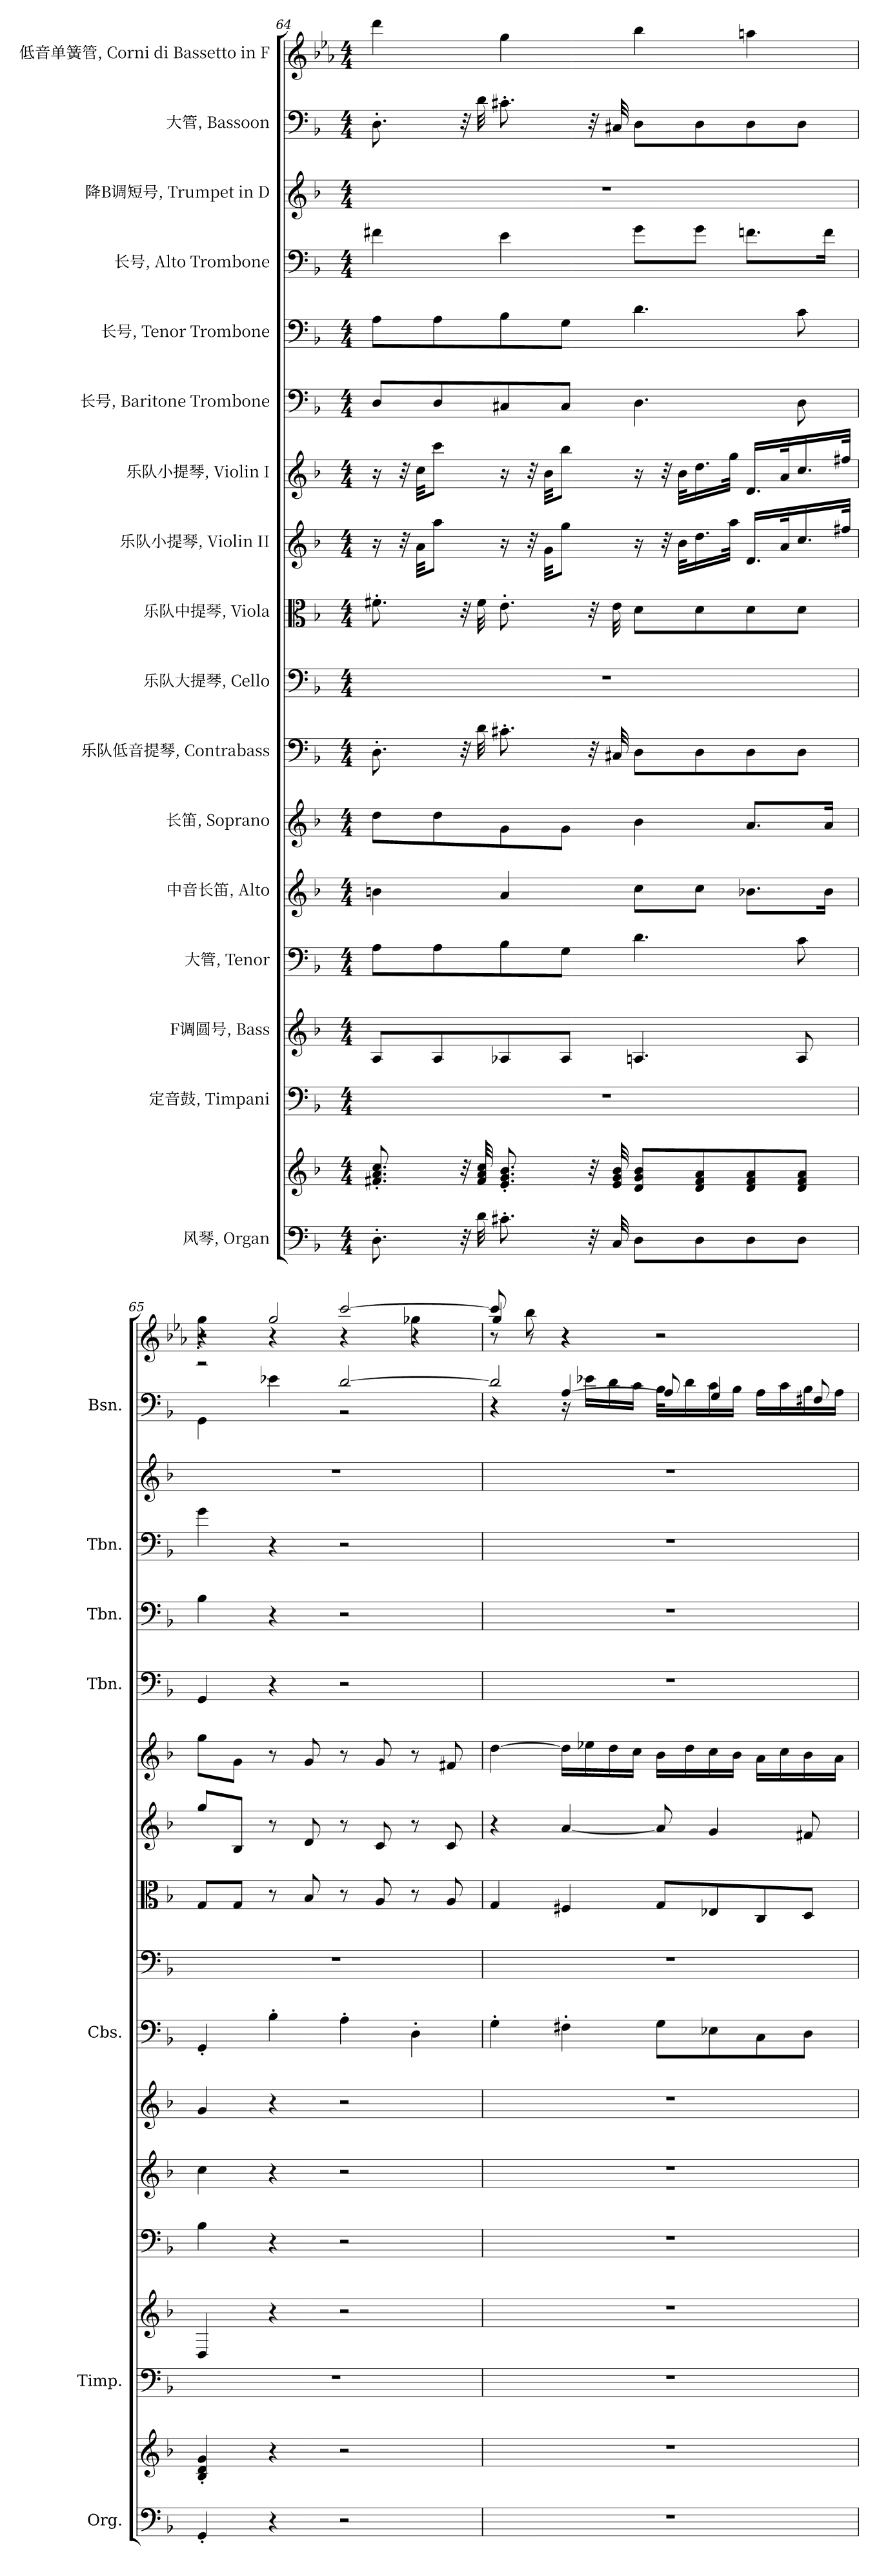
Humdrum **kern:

**kern	**kern	**kern	**kern	**kern	**kern	**kern	**kern	**kern	**kern	**kern	**kern	**kern	**kern	**kern	**kern	**kern	**kern
*part17	*part17	*part16	*part15	*part14	*part13	*part12	*part11	*part10	*part9	*part8	*part7	*part6	*part5	*part4	*part3	*part2	*part1
*staff18	*staff17	*staff16	*staff15	*staff14	*staff13	*staff12	*staff11	*staff10	*staff9	*staff8	*staff7	*staff6	*staff5	*staff4	*staff3	*staff2	*staff1
*I"风琴, Organ	*	*I"定音鼓, Timpani	*I"F调圆号, Bass	*I"大管, Tenor	*I"中音长笛, Alto	*I"长笛, Soprano	*I"乐队低音提琴, Contrabass	*I"乐队大提琴, Cello	*I"乐队中提琴, Viola	*I"乐队小提琴, Violin II	*I"乐队小提琴, Violin I	*I"长号, Baritone Trombone	*I"长号, Tenor Trombone	*I"长号, Alto Trombone	*I"降B调短号, Trumpet in D	*I"大管, Bassoon	*I"低音单簧管, Corni di Bassetto in F
*I'Org.	*	*I'Timp.	*	*	*	*	*I'Cbs.	*	*	*	*	*I'Tbn.	*I'Tbn.	*I'Tbn.	*	*I'Bsn.	*
!!LO:PB:g=z
*clefF4	*clefG2	*clefF4	*clefG2	*clefF4	*clefG2	*clefG2	*clefF4	*clefF4	*clefC3	*clefG2	*clefG2	*clefF4	*clefF4	*clefF4	*clefG2	*clefF4	*clefG2
*	*	*	*ITrd4c7	*	*ITrd3c5	*	*ITrd7c12	*	*	*	*	*	*	*	*ITrd1c2	*	*ITrd8c14
*k[b-]	*k[b-]	*k[b-]	*k[b-e-]	*k[b-]	*k[]	*k[b-]	*k[b-]	*k[b-]	*k[b-]	*k[b-]	*k[b-]	*k[b-]	*k[b-]	*k[b-]	*k[b-e-a-]	*k[b-]	*k[b-e-a-]
*M4/4	*M4/4	*M4/4	*M4/4	*M4/4	*M4/4	*M4/4	*M4/4	*M4/4	*M4/4	*M4/4	*M4/4	*M4/4	*M4/4	*M4/4	*M4/4	*M4/4	*M4/4
=64	=64	=64	=64	=64	=64	=64	=64	=64	=64	=64	=64	=64	=64	=64	=64	=64	=64
8.D'\	8.f#X/' 8.a/' 8.cc/'	1r	8D/L	8A\L	4f#X\	8dd\L	8.DD'\	1r	8.f#X'\	16r	16r	8D/L	8A\L	4f#X\	1r	8.D'\	4dd\
.	.	.	.	.	.	.	.	.	.	32r	32r	.	.	.	.	.	.
.	.	.	.	.	.	.	.	.	.	32a\KKL	32cc\KKL	.	.	.	.	.	.
.	.	.	8D/	8A\	.	8dd\	.	.	.	8aa\J	8ccc\J	8D/	8A\	.	.	.	.
32r	32r	.	.	.	.	.	32r	.	32r	.	.	.	.	.	.	32r	.
32d\	32f#/ 32a/ 32cc/	.	.	.	.	.	32D\	.	32f#\	.	.	.	.	.	.	32d\	.
8.c#X'\	8.e/' 8.g/' 8.b-/'	.	8D-X/	8B-\	4e/	8g\	8.C#X'\	.	8.e'\	16r	16r	8C#X/	8B-\	4e\	.	8.c#X'\	4g\
.	.	.	.	.	.	.	.	.	.	32r	32r	.	.	.	.	.	.
.	.	.	.	.	.	.	.	.	.	32g\KKL	32b-\KKL	.	.	.	.	.	.
.	.	.	8D-/J	8G\J	.	8g\J	.	.	.	8gg\J	8bb-\J	8C#/J	8G\J	.	.	.	.
32r	32r	.	.	.	.	.	32r	.	32r	.	.	.	.	.	.	32r	.
32C/	32e/ 32g/ 32b-/	.	.	.	.	.	32CC#X/	.	32e\	.	.	.	.	.	.	32C#X/	.
8D\L	8d/ 8g/ 8b-/L	.	4.Dn/	4.d\	8g\L	4b-\	8DD\L	.	8d\L	16r	16r	4.D\	4.d\	8g\L	.	8D\L	4b-\
.	.	.	.	.	.	.	.	.	.	32r	32r	.	.	.	.	.	.
.	.	.	.	.	.	.	.	.	.	32b-\KLL	32b-\KLL	.	.	.	.	.	.
8D\	8d/ 8f#/ 8a/	.	.	.	8g\J	.	8DD\	.	8d\	16.dd\	16.dd\	.	.	8g\J	.	8D\	.
.	.	.	.	.	.	.	.	.	.	32aa\JJk	32gg\JJk	.	.	.	.	.	.
8D\	8d/ 8f#/ 8a/	.	.	.	8.fn\L	8.a/L	8DD\	.	8d\	16.d/LL	16.d/LL	.	.	8.fn\L	.	8D\	4an\
.	.	.	.	.	.	.	.	.	.	32a/K	32a/K	.	.	.	.	.	.
8D\J	8d/ 8f#/ 8a/J	.	8D/	8c\	.	.	8DD\J	.	8d\J	16.cc/	16.cc/	8D\	8c\	.	.	8D\J	.
.	.	.	.	.	16f\Jk	16a/Jk	.	.	.	.	.	.	.	16f\Jk	.	.	.
.	.	.	.	.	.	.	.	.	.	32ff#X/JJk	32ff#X/JJk	.	.	.	.	.	.
=65	=65	=65	=65	=65	=65	=65	=65	=65	=65	=65	=65	=65	=65	=65	=65	=65	=65
*	*	*	*	*	*	*	*	*	*	*	*	*	*	*	*	*^	*^
*	*	*	*	*	*	*	*	*	*	*	*	*	*	*	*	*	*	*	*^
4GG'/	4B-/' 4d/' 4g/'	1r	4GG/	4B-\	4g\	4g/	4GGG'/	1r	8G/L	8gg/L	8gg\L	4GG/	4B-\	4g\	1r	2r	4GG\	2r	4g'\	4r
.	.	.	.	.	.	.	.	.	8G/J	8B-/J	8g\J	.	.	.	.	.	.	.	.	.
4r	4r	.	4r	4r	4r	4r	4BB-'\	.	8r	8r	8r	4r	4r	4r	.	.	4e-X\	.	4r	2g/
.	.	.	.	.	.	.	.	.	8B-/	8d/	8g/	.	.	.	.	.	.	.	.	.
2r	2r	.	2r	2r	2r	2r	4AA'\	.	8r	8r	8r	2r	2r	2r	.	[2d/	2r	[2cc/	4r	.
.	.	.	.	.	.	.	.	.	8A/	8c/	8g/	.	.	.	.	.	.	.	.	.
.	.	.	.	.	.	.	4DD'\	.	8r	8r	8r	.	.	.	.	.	.	.	4g-X\	4r
.	.	.	.	.	.	.	.	.	8A/	8c/	8f#X/	.	.	.	.	.	.	.	.	.
!!LO:PB:g=z	!!	!!
=66	=66	=66	=66	=66	=66	=66	=66	=66	=66	=66	=66	=66	=66	=66	=66	=66	=66	=66	=66	=66
*	*	*	*	*	*	*	*	*	*	*	*	*	*	*	*	*	*^	*	*	*
1r	1r	1r	1r	1r	1r	1r	4GG'\	1r	4G/	4r	[4dd\	1r	1r	1r	1r	2d/]	4r	4r	8cc/]	8r	4g/
.	.	.	.	.	.	.	.	.	.	.	.	.	.	.	.	.	.	.	8r	8b-\	.
.	.	.	.	.	.	.	4FF#X'\	.	4F#X/	[4a/	16dd\LL]	.	.	.	.	.	16r	[4A/	4r	4r	4r
.	.	.	.	.	.	.	.	.	.	.	16ee-X\	.	.	.	.	.	16e-X\LL	.	.	.	.
.	.	.	.	.	.	.	.	.	.	.	16dd\	.	.	.	.	.	16d\	.	.	.	.
.	.	.	.	.	.	.	.	.	.	.	16cc\JJ	.	.	.	.	.	16c\JJ	.	.	.	.
.	.	.	.	.	.	.	8GG\L	.	8G/L	8a/]	16b-\LL	.	.	.	.	2r	16B-\LL	8A/]	2r	2r	2r
.	.	.	.	.	.	.	.	.	.	.	16dd\	.	.	.	.	.	16d\	.	.	.	.
.	.	.	.	.	.	.	8EE-X\	.	8E-X/	4g/	16cc\	.	.	.	.	.	16c\	4G/	.	.	.
.	.	.	.	.	.	.	.	.	.	.	16b-\JJ	.	.	.	.	.	16B-\JJ	.	.	.	.
.	.	.	.	.	.	.	8CC\	.	8C/	.	16a\LL	.	.	.	.	.	16A\LL	.	.	.	.
.	.	.	.	.	.	.	.	.	.	.	16cc\	.	.	.	.	.	16c\	.	.	.	.
.	.	.	.	.	.	.	8DD\J	.	8D/J	8f#X/	16b-\	.	.	.	.	.	16B-\	8F#X/	.	.	.
.	.	.	.	.	.	.	.	.	.	.	16a\JJ	.	.	.	.	.	16A\JJ	.	.	.	.
*	*	*	*	*	*	*	*	*	*	*	*	*	*	*	*	*v	*v	*v	*	*	*
*	*	*	*	*	*	*	*	*	*	*	*	*	*	*	*	*	*v	*v	*v
=	=	=	=	=	=	=	=	=	=	=	=	=	=	=	=	=	=
*-	*-	*-	*-	*-	*-	*-	*-	*-	*-	*-	*-	*-	*-	*-	*-	*-	*-
